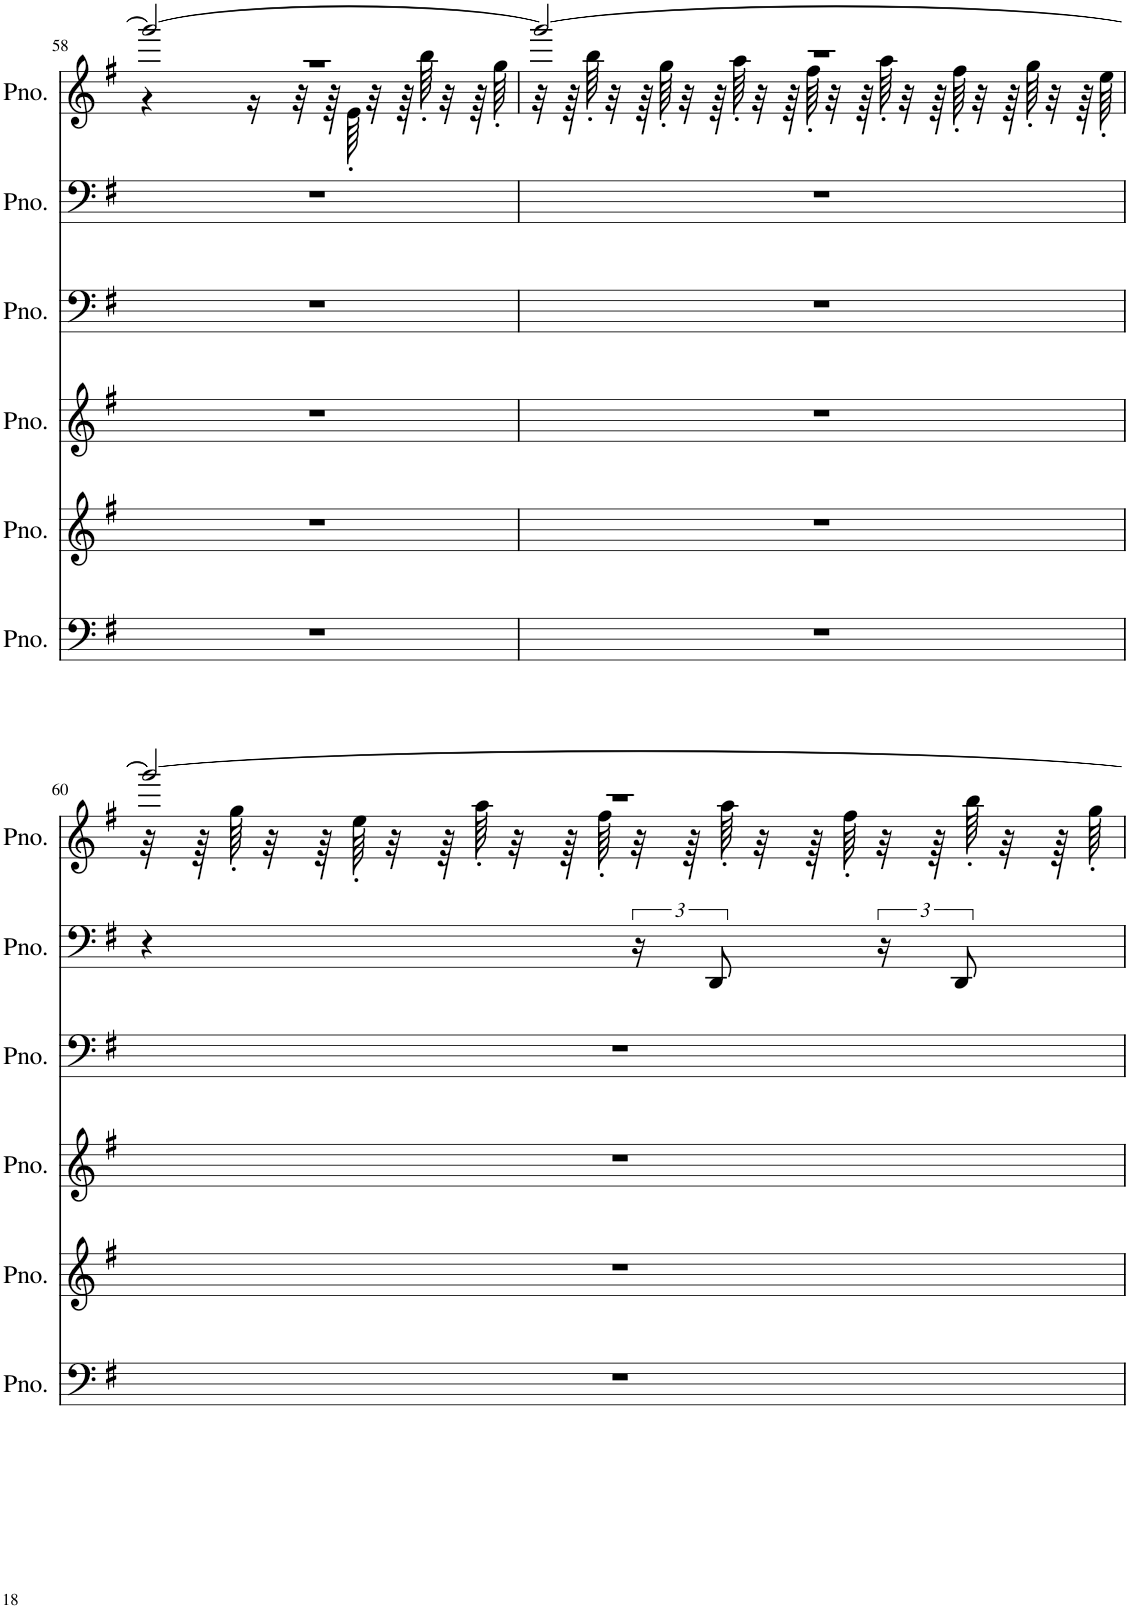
**kern	**kern	**kern	**kern	**kern	**kern
*part6	*part5	*part4	*part3	*part2	*part1
*staff6	*staff5	*staff4	*staff3	*staff2	*staff1
*I"Piano	*I"Piano	*I"Piano	*I"Piano	*I"Piano	*I"Piano
*I'Pno.	*I'Pno.	*I'Pno.	*I'Pno.	*I'Pno.	*I'Pno.
!!LO:PB:g=z
*clefF4	*clefG2	*clefG2	*clefF4	*clefF4	*clefG2
*k[f#]	*k[f#]	*k[f#]	*k[f#]	*k[f#]	*k[f#]
*M2/4	*M2/4	*M2/4	*M2/4	*M2/4	*M2/4
=58	=58	=58	=58	=58	=58
*	*	*	*	*	*^
*	*	*	*	*	*	*^
2r	2r	2r	2r	2r	2r	2ggg/_	4r
.	.	.	.	.	.	.	16r
.	.	.	.	.	.	.	32r
.	.	.	.	.	.	.	64r
.	.	.	.	.	.	.	64e'\
.	.	.	.	.	.	.	32r
.	.	.	.	.	.	.	64r
.	.	.	.	.	.	.	64bb'\
.	.	.	.	.	.	.	32r
.	.	.	.	.	.	.	64r
.	.	.	.	.	.	.	64gg'\
=59	=59	=59	=59	=59	=59	=59	=59
2r	2r	2r	2r	2r	2r	2ggg/_	32r
.	.	.	.	.	.	.	64r
.	.	.	.	.	.	.	64bb'\
.	.	.	.	.	.	.	32r
.	.	.	.	.	.	.	64r
.	.	.	.	.	.	.	64gg'\
.	.	.	.	.	.	.	32r
.	.	.	.	.	.	.	64r
.	.	.	.	.	.	.	64aa'\
.	.	.	.	.	.	.	32r
.	.	.	.	.	.	.	64r
.	.	.	.	.	.	.	64ff#'\
.	.	.	.	.	.	.	32r
.	.	.	.	.	.	.	64r
.	.	.	.	.	.	.	64aa'\
.	.	.	.	.	.	.	32r
.	.	.	.	.	.	.	64r
.	.	.	.	.	.	.	64ff#'\
.	.	.	.	.	.	.	32r
.	.	.	.	.	.	.	64r
.	.	.	.	.	.	.	64gg'\
.	.	.	.	.	.	.	32r
.	.	.	.	.	.	.	64r
.	.	.	.	.	.	.	64ee'\
!!LO:LB:g=z	!!	!!
=60	=60	=60	=60	=60	=60	=60	=60
2r	2r	2r	2r	4r	2r	2ggg/_	32r
.	.	.	.	.	.	.	64r
.	.	.	.	.	.	.	64gg'\
.	.	.	.	.	.	.	32r
.	.	.	.	.	.	.	64r
.	.	.	.	.	.	.	64ee'\
.	.	.	.	.	.	.	32r
.	.	.	.	.	.	.	64r
.	.	.	.	.	.	.	64aa'\
.	.	.	.	.	.	.	32r
.	.	.	.	.	.	.	64r
.	.	.	.	.	.	.	64ff#'\
.	.	.	.	24r	.	.	32r
.	.	.	.	.	.	.	64r
.	.	.	.	12DD/	.	.	.
.	.	.	.	.	.	.	64aa'\
.	.	.	.	.	.	.	32r
.	.	.	.	.	.	.	64r
.	.	.	.	.	.	.	64ff#'\
.	.	.	.	24r	.	.	32r
.	.	.	.	.	.	.	64r
.	.	.	.	12DD/	.	.	.
.	.	.	.	.	.	.	64bb'\
.	.	.	.	.	.	.	32r
.	.	.	.	.	.	.	64r
.	.	.	.	.	.	.	64gg'\
*	*	*	*	*	*v	*v	*v
=	=	=	=	=	=
*-	*-	*-	*-	*-	*-
